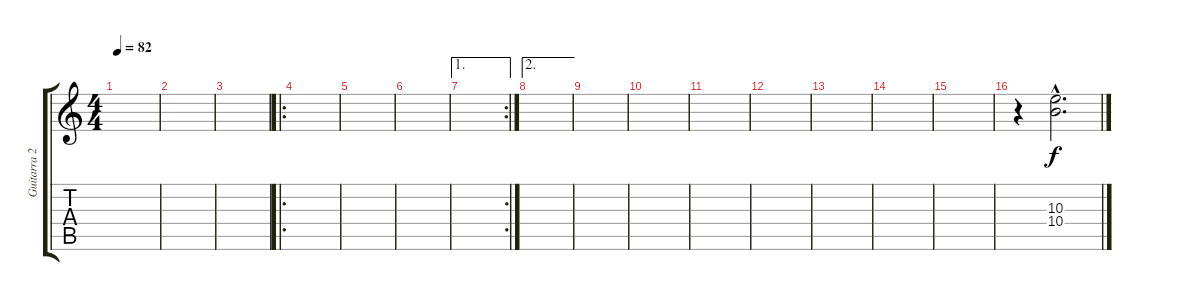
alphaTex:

\track ("Guitarra 2" "Guitarra 2") {instrument overdrivenguitar}
\staff {score tabs}
\tuning (Eb4 Bb3 Gb3 Db3 Ab2 Db2) {hide}
\ts (4 4)
\tempo 82
\clef g2
\ks c
|
|
|
\ro
|
|
|
\ae 1
\rc 2
|
\ae 2
|
|
|
|
|
|
|
|
r.4 (10.3{hac} 10.4{hac}).2{d}
